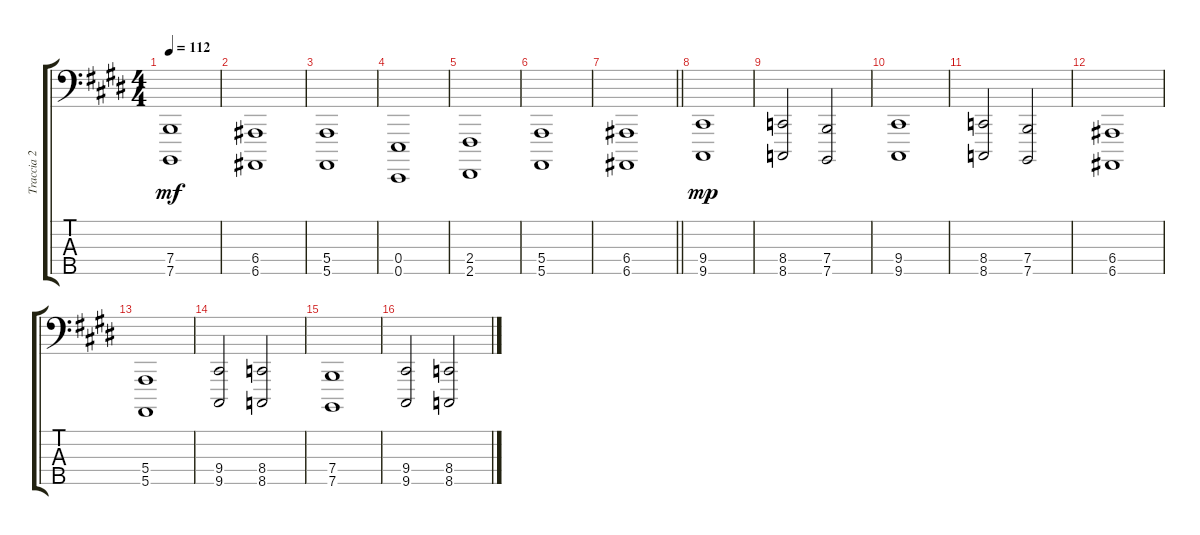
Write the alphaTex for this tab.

\track ("Traccia 2" "Traccia 2") {instrument acousticgrandpiano}
\staff {score tabs}
\tuning (G2 D2 A1 E1 E0) {hide}
\ts (4 4)
\tempo 112
\clef f4
\ks e
(7.4 7.5).1{dy mf} |
(6.4 6.5).1 |
(5.4 5.5).1 |
(0.4 0.5).1 |
(2.4 2.5).1 |
(5.4 5.5).1 |
\barLineRight lightlight
(6.4 6.5).1 |
(9.4 9.5).1{dy mp} |
(8.4 8.5).2 (7.4 7.5).2 |
(9.4 9.5).1 |
(8.4 8.5).2 (7.4 7.5).2 |
(6.4 6.5).1 |
(5.4 5.5).1 |
(9.4 9.5).2 (8.4 8.5).2 |
(7.4 7.5).1 |
(9.4 9.5).2 (8.4 8.5).2
